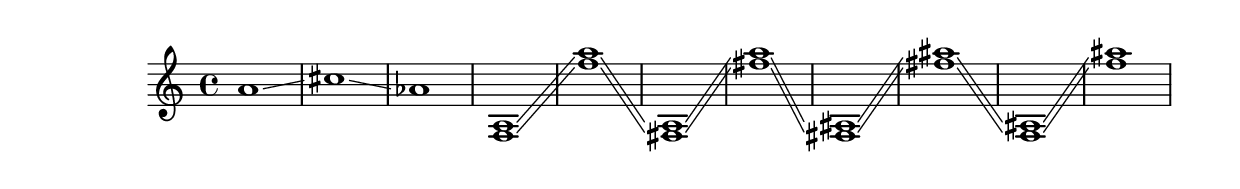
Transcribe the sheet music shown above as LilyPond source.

\header {
  texidoc = "Glissandi stop before hitting accidentals.
Chord glissandi stop at the same horizontal position and
have the same slope, they do not cross."
}
\version "2.21.0"

\relative {
  a'1\glissando cis\glissando as
  <f, a>\glissando <f'' a>\glissando
  <fis,, a>\glissando <fis'' a>\glissando
  <fis,, ais>\glissando <fis'' ais>\glissando
  <f,, ais>\glissando <f'' ais>
}
